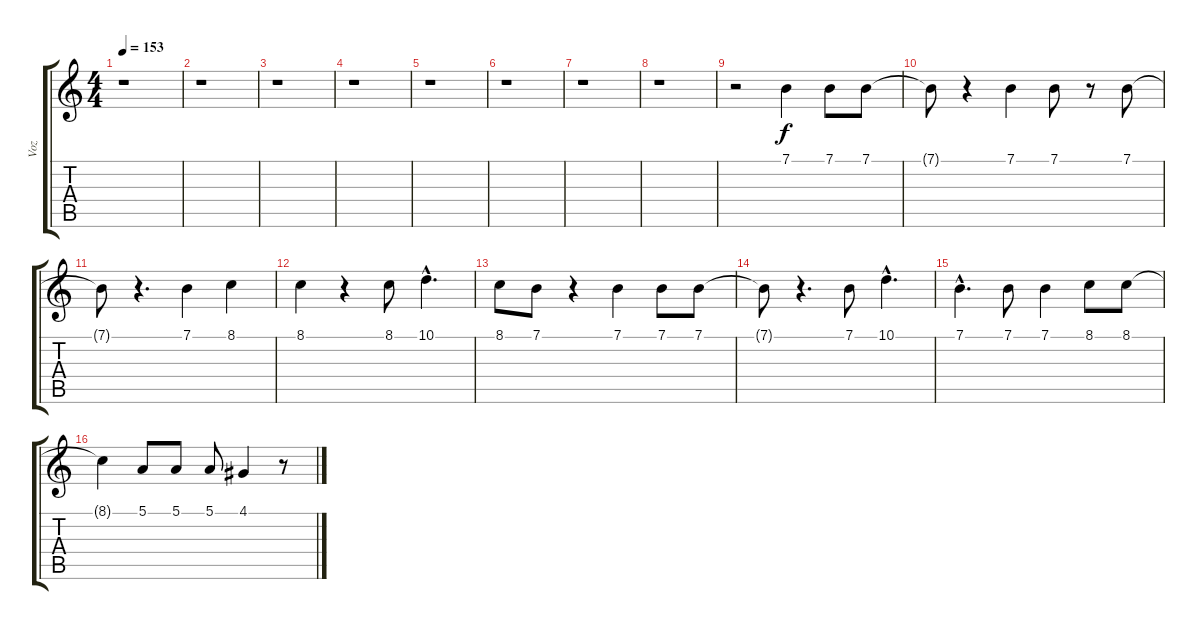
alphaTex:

\track ("Voz" "Voz") {instrument altosax}
\staff {score tabs}
\tuning (E4 B3 G3 D3 A2 D2) {hide}
\ts (4 4)
\tempo 153
\clef g2
\ks c
r.1{dy f} |
r.1 |
r.1 |
r.1 |
r.1 |
r.1 |
r.1 |
r.1 |
r.2 7.1.4 7.1.8 7.1.8 |
7.1{t}.8 r.4 7.1.4 7.1.8 r.8 7.1.8 |
7.1{t}.8 r.4{d} 7.1.4 8.1.4 |
8.1.4 r.4 8.1.8 10.1{hac}.4{d} |
8.1.8 7.1.8 r.4 7.1.4 7.1.8 7.1.8 |
7.1{t}.8 r.4{d} 7.1.8 10.1{hac}.4{d} |
7.1{hac}.4{d} 7.1.8 7.1.4 8.1.8 8.1.8 |
8.1{t}.4 5.1.8 5.1.8 5.1.8 4.1.4 r.8
